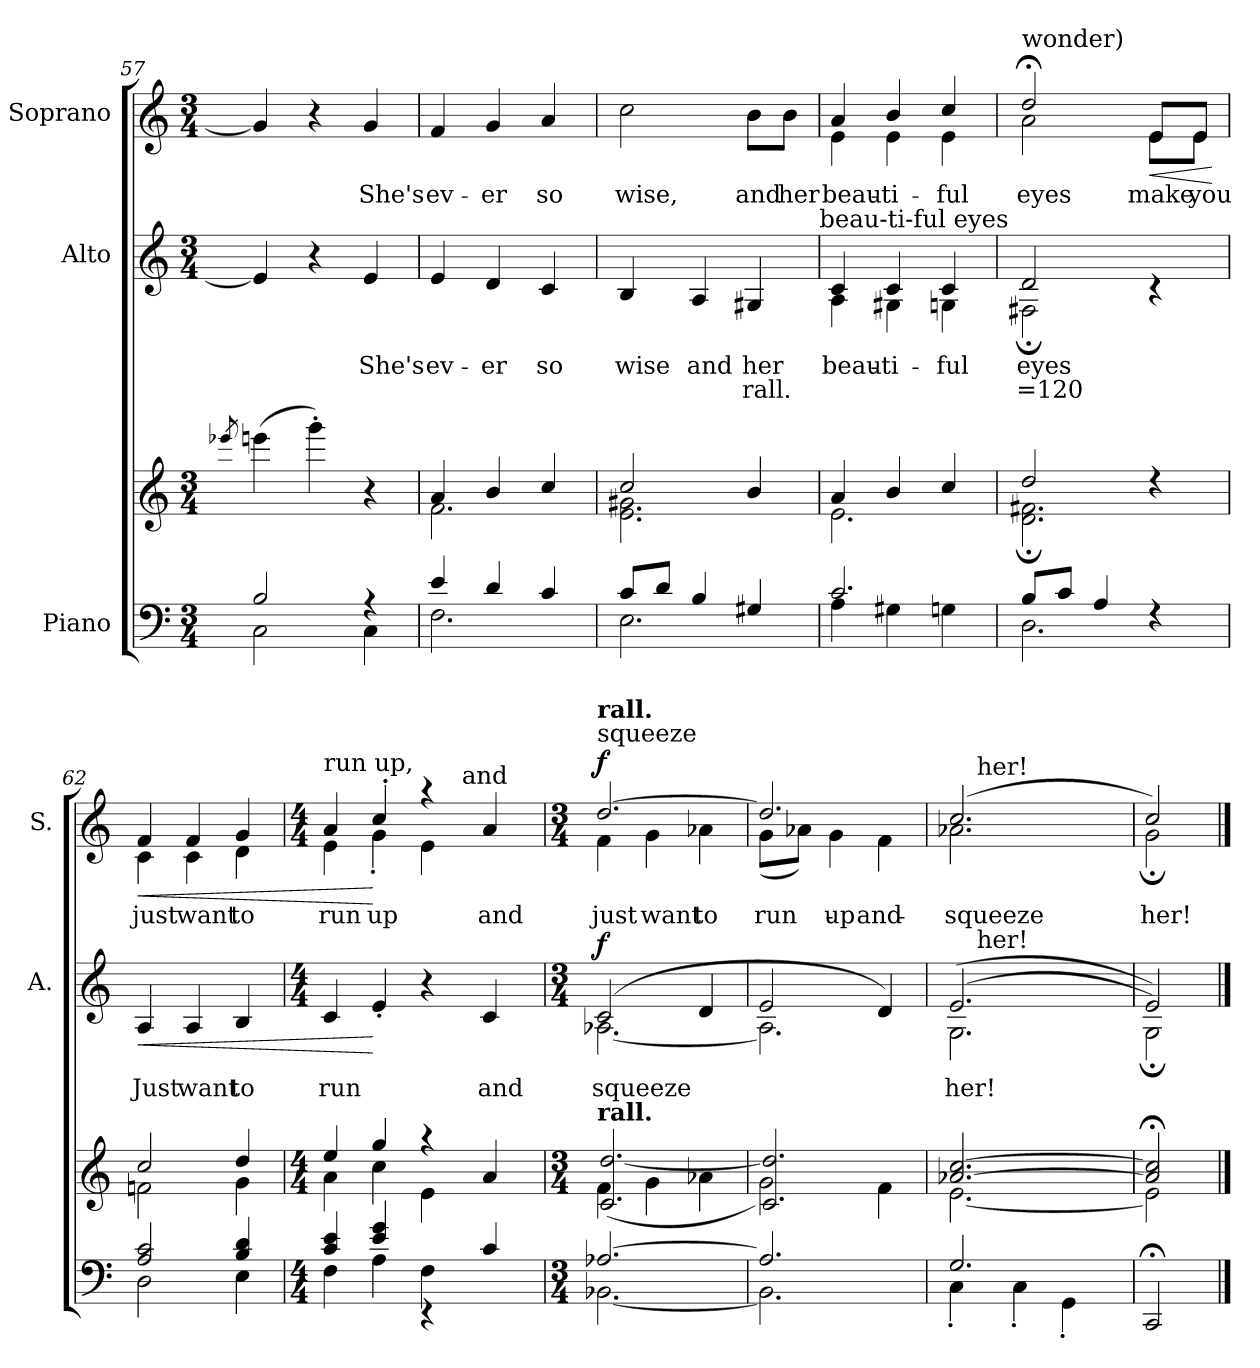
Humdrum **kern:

**kern	**kern	**kern	**text	**text	**dynam	**kern	**text	**dynam
*part3	*part3	*part2	*part2	*part2	*part2	*part1	*part1	*part1
*staff4	*staff3	*staff2	*staff2	*staff2	*staff2	*staff1	*staff1	*staff1
*I"Piano	*	*I"Alto	*	*	*	*I"Soprano	*	*
*	*	*I'A.	*	*	*	*I'S.	*	*
*clefF4	*clefG2	*clefG2	*	*	*	*clefG2	*	*
*k[]	*k[]	*k[]	*	*	*	*k[]	*	*
*C:	*C:	*C:	*	*	*	*C:	*	*
*M3/4	*M3/4	*M3/4	*	*	*	*M3/4	*	*
=57	=57	=57	=57	=57	=57	=57	=57	=57
.	8qeee-X/	.	.	.	.	.	.	.
*^	*	*	*	*	*	*	*	*
2C\	2B/	(>4eeen\	4e/]	.	.	.	4g/]	.	.
.	.	4ggg'>\)	4r	.	.	.	4r	.	.
!	!	!	!	!LO:LY:b	!	!	!	!LO:LY:b	!
4C\	4rA	4r	4e/	She's	.	.	4g/	She's	.
=58	=58	=58	=58	=58	=58	=58	=58	=58	=58
*	*	*^	*	*	*	*	*	*	*
!	!	!	!	!	!LO:LY:b	!	!	!	!LO:LY:b	!
2.F\	4e/	2.f\	4a/	4e/	ev-	.	.	4f/	ev-	.
!	!	!	!	!	!LO:LY:b:rj	!	!	!	!LO:LY:b:rj	!
.	4d/	.	4b/	4d/	-er	.	.	4g/	-er	.
!	!	!	!	!	!LO:LY:b	!	!	!	!LO:LY:b	!
.	4c/	.	4cc/	4c/	so	.	.	4a/	so	.
=59	=59	=59	=59	=59	=59	=59	=59	=59	=59	=59
!	!	!	!	!	!LO:LY:b	!	!	!	!LO:LY:b	!
2.E\	8c/L	2.e\ 2.g#X\	2cc/	4B/	wise	.	.	2cc\	wise,	.
.	8d/J	.	.	.	.	.	.	.	.	.
!	!	!	!	!	!LO:LY:b	!	!	!	!	!
.	4B/	.	.	4A/	and	.	.	.	.	.
!	!	!	!	!	!LO:LY:b	!LO:LY:b	!	!	!LO:LY:b	!
.	4G#X/	.	4b/	4G#X/	her	rall.	.	8b\L	and	.
!	!	!	!	!	!	!	!	!	!LO:LY:b	!
.	.	.	.	.	.	.	.	8b\J	her	.
!	!	!	!	!LO:TX:a:t=beau-ti-ful eyes	!	!	!	!	!	!
=60	=60	=60	=60	=60	=60	=60	=60	=60	=60	=60
!	!	!	!	!	!LO:LY:b	!	!	!	!LO:LY:b	!
*	*	*	*	*^	*	*	*	*^	*	*
2.c/	4A\	2.e\	4a/	4c/	4A\	beau-	.	.	4a/	4e\	beau-	.
!	!	!	!	!	!	!LO:LY:b	!	!	!	!	!LO:LY:b	!
.	4G#X\	.	4b/	4c/	4G#X\	-ti-	.	.	4b/	4e\	-ti-	.
!	!	!	!	!	!	!LO:LY:b:rj	!	!	!	!	!LO:LY:b:rj	!
.	4Gn\	.	4cc/	4c/	4Gn\	-ful	.	.	4cc/	4e\	-ful	.
=61	=61	=61	=61	=61	=61	=61	=61	=61	=61	=61	=61	=61
*	*	*	*	*	*	*	*	*	*MM120	*	*	*
!	!	!	!	!	!	!	!	!	!LO:TX:a:t=wonder)	!	!	!
!	!	!	!	!	!	!LO:LY:b	!LO:LY:b	!	!	!	!LO:LY:b	!
2.D\	8B/L	2.d\ 2.f#X\	2dd;</	2F#X\	2d;</	eyes	=120	.	2dd;</	2a\	eyes	.
.	8c/J	.	.	.	.	.	.	.	.	.	.	.
.	4A/	.	.	.	.	.	.	.	.	.	.	.
!	!	!	!	!	!	!	!	!	!	!	!LO:LY:b	!LO:HP:b
.	4rF	.	4rdd	4ryy	4rc	.	.	.	8e/L	8e\L	make	<
!	!	!	!	!	!	!	!	!	!	!	!LO:LY:b	!
.	.	.	.	.	.	.	.	.	8e/J	8e\J	you	.
*v	*v	*	*	*v	*v	*	*	*	*v	*v	*	*
*	*v	*v	*	*	*	*	*	*	*
.	.	.	.	.	.	.	.	[
!!LO:LB:g=z
=62	=62	=62	=62	=62	=62	=62	=62	=62
*^	*^	*	*	*	*	*	*	*
!	!	!	!	!	!	!	!	!LO:TX:a:t=just want to	!	!
!	!	!	!	!	!LO:LY:b	!	!LO:HP:b	!	!LO:LY:b	!LO:HP:b
*	*	*	*	*	*	*	*	*^	*	*
2D\	2A/ 2c/	2fn\	2cc/	4A/	Just	.	<	4f/	4c\	just	<
!	!	!	!	!	!LO:LY:b	!	!	!	!	!LO:LY:b	!
.	.	.	.	4A/	want	.	.	4f/	4c\	want	.
!	!	!	!	!	!LO:LY:b	!	!	!	!	!LO:LY:b	!
4E\	4B/ 4d/	4g\	4dd/	4B/	to	.	.	4g/	4d\	to	.
*	*	*	*	*	*	*	*	*v	*v	*	*
=63	=63	=63	=63	=63	=63	=63	=63	=63	=63	=63
*M4/4	*	*M4/4	*	*M4/4	*	*	*	*M4/4	*	*
*	*	*	*	*	*	*	*	*^	*	*
!	!	!	!	!	!	!	!	!LO:TX:a:t=run up,	!	!	!
!	!	!	!	!	!LO:LY:b	!	!	!	!	!LO:LY:b	!
*	*	*	*	*	*	*	*	*	*^	*	*
4F\	4c/ 4e/	4a\	4ee/	4c/	run	.	.	4a/	4e\	2ryy	run	.
!	!	!	!	!	!	!	!	!	!	!	!LO:LY:b	!
4A\	4e/ 4g/	4cc\	4gg/	4e'</	.	.	[	4cc'>/	4g'<\	.	up	[
4F\	4rEE	4raa	4e\	4r	.	.	.	4raa	4e\	8.ryy	.	.
!	!	!	!	!	!	!	!	!	!	!LO:TX:a:t=and	!	!
.	.	.	.	.	.	.	.	.	.	4ryy	.	.
!	!	!	!	!	!LO:LY:b	!	!	!	!	!	!LO:LY:b	!
4ryy	4c/	4a/	4ryy	4c/	and	.	.	4a/	4ryy	.	and	.
.	.	.	.	.	.	.	.	.	.	16ryy	.	.
*	*	*	*	*	*	*	*	*v	*v	*v	*	*
=64	=64	=64	=64	=64	=64	=64	=64	=64	=64	=64
*M3/4	*	*M3/4	*	*M3/4	*	*	*	*M3/4	*	*
*	*	*	*	*	*	*	*	*^	*	*
*	*	*	*	*	*	*	*	*	*^	*	*
!	!	!	!	!	!	!	!	!LO:TX:a:t=squeeze	!	!	!	!
!	!	!	!	!	!	!	!	!LO:TX:a:B:t=rall.	!	!	!	!
!	!	!	!	!LO:TX:a:t=squeeze	!	!	!	!	!	!	!	!
!	!	!LO:TX:a:B:t=rall.	!	!	!	!	!	!	!	!	!	!
!	!	!	!	!	!LO:LY:b	!	!LO:DY:a	!	!	!	!LO:LY:b	!LO:DY:a
*	*	*	*	*^	*	*	*	*	*v	*v	*	*
[>2.A-X/	[<2.BB-X\	4f\	(<2.c/ [>2.dd/	(2c/	[<2.A-X\	squeeze	.	f	[>2.dd/	4f\	just	f
!	!	!	!	!	!	!	!	!	!	!	!LO:LY:b	!
.	.	4g\	.	.	.	.	.	.	.	4g\	want	.
!	!	!	!	!	!	!	!	!	!	!	!LO:LY:b	!
.	.	4a-X\	.	4d/	.	.	.	.	.	4a-X\	to	.
=65	=65	=65	=65	=65	=65	=65	=65	=65	=65	=65	=65	=65
!	!	!	!	!	!	!	!	!	!	!	!LO:LY:b	!
2.A-/]	2.BB-\]	2g\)	2.c/ 2.dd/]	2e/	2.A-\]	.	.	.	2.dd/]	(<8g\L	run-	.
.	.	.	.	.	.	.	.	.	.	8a-X\J)	.	.
!	!	!	!	!	!	!	!	!	!	!	!LO:LY:b	!
.	.	.	.	.	.	.	.	.	.	4g\	-up	.
!	!	!	!	!	!	!	!	!	!	!	!LO:LY:b	!
.	.	4f\	.	4d/)	.	.	.	.	.	4f\	and	.
*	*	*	*	*v	*v	*	*	*	*	*	*	*
=66	=66	=66	=66	=66	=66	=66	=66	=66	=66	=66	=66
!	!	!	!	!	!LO:LY:b	!	!	!	!	!LO:LY:b	!
*	*	*	*	*^	*	*	*	*	*^	*	*
*	*	*	*	*	*^	*	*	*	*	*	*	*	*
2.G/	4C'<\	[>2.a-X/ [>2.cc/	[<2.e\	(2.e/	(<2.G\	16.ryy	her!	.	.	(2.cc/	2.a-X\	16.ryy	squeeze	.
!	!	!	!	!	!	!	!	!	!	!	!	!LO:TX:a:t=her!	!	!
!	!	!	!	!	!	!LO:TX:a:t=her!	!	!	!	!	!	!	!	!
.	.	.	.	.	.	2ryy	.	.	.	.	.	2ryy	.	.
.	4C'<\	.	.	.	.	.	.	.	.	.	.	.	.	.
.	4GG'<\	.	.	.	.	.	.	.	.	.	.	.	.	.
.	.	.	.	.	.	8ryy	.	.	.	.	.	8ryy	.	.
.	.	.	.	.	.	32ryy	.	.	.	.	.	32ryy	.	.
=67	=67	=67	=67	=67	=67	=67	=67	=67	=67	=67	=67	=67	=67	=67
!	!	!	!	!	!	!	!	!	!	!	!	!	!LO:LY:b	!
*	*	*	*	*	*v	*v	*	*	*	*	*	*	*	*
*v	*v	*	*	*	*	*	*	*	*	*v	*v	*	*
2CC;/	2a-/];< 2cc/];<	2e\]	2G\)	2e;</)	.	.	.	2g\	2cc;</)	her!	.
*	*v	*v	*	*	*	*	*	*v	*v	*	*
*	*	*v	*v	*	*	*	*	*	*
==	==	==	==	==	==	==	==	==
*-	*-	*-	*-	*-	*-	*-	*-	*-
